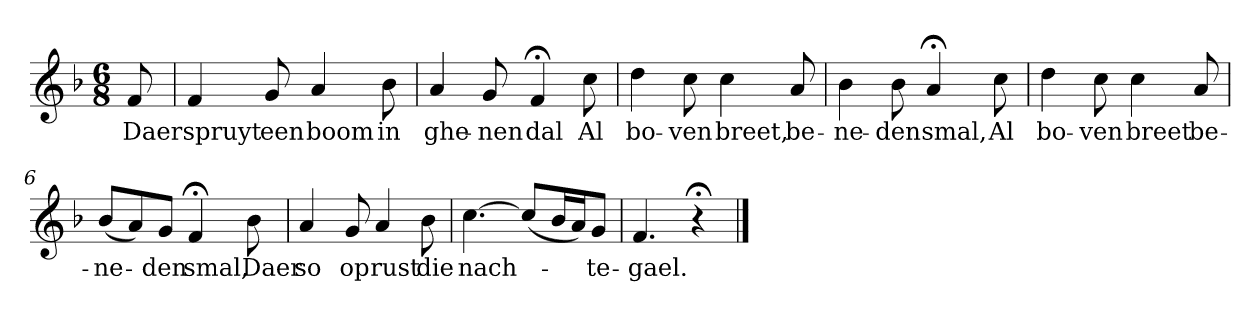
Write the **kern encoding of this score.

**kern	**text
*part1	*part1
*staff1	*staff1
*k[b-]	*
*F:	*
*M6/8	*
*MM120	*
=	=
8f	Daer
=1	=1
4f	spruyt
8g	een
4a	boom
8b-	in
=2	=2
4a	ghe-
8g	-nen
4f;<	dal
8cc	Al
=3	=3
4dd	bo-
8cc	-ven
4cc	breet,
8a	be-
=4	=4
4b-	-ne-
8b-	-den
4a;<	smal,
8cc	Al
=5	=5
4dd	bo-
8cc	-ven
4cc	breet
8a	be-
=6	=6
(8b-L	-ne-
8a)	.
8gJ	-den
4f;<	smal,
8b-	Daer
=7	=7
4a	so
8g	op
4a	rust
8b-	die
=8	=8
[4.cc	nach-
(8ccL]	.
16b-L	.
16aJ)	.
8gJ	-te-
=9	=9
4.f	-gael.
4r;<	.
==	==
*-	*-
